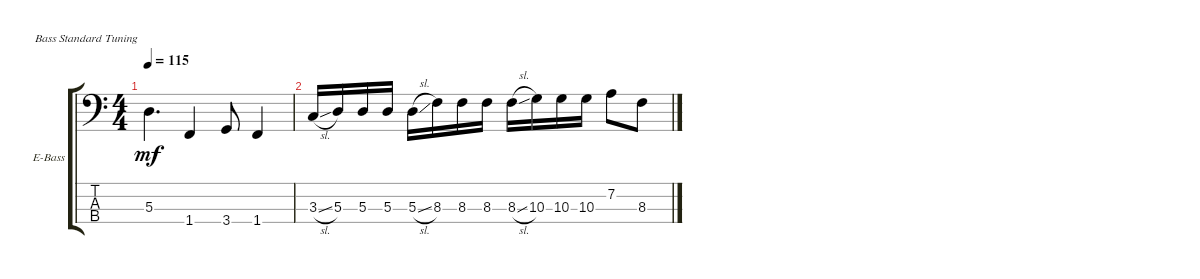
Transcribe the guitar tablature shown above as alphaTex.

\defaultSystemsLayout 4
\bracketExtendMode groupsimilarinstruments
\firstSystemTrackNameOrientation horizontal
\otherSystemsTrackNameOrientation horizontal
\track ("Electric Bass" "E-Bass") {instrument electricbassfinger}
\staff {score tabs}
\tuning (G2 D2 A1 E1)
\ts (4 4)
\tempo 115
\clef f4
\ks c
5.3.4{d dy mf} 1.4.4 3.4.8 1.4.4 |
3.3{sl}.16 5.3.16 5.3.16 5.3.16 5.3{sl}.16 8.3.16 8.3.16 8.3.16 8.3{sl}.16 10.3.16 10.3.16 10.3.16 7.2.8 8.3.8
